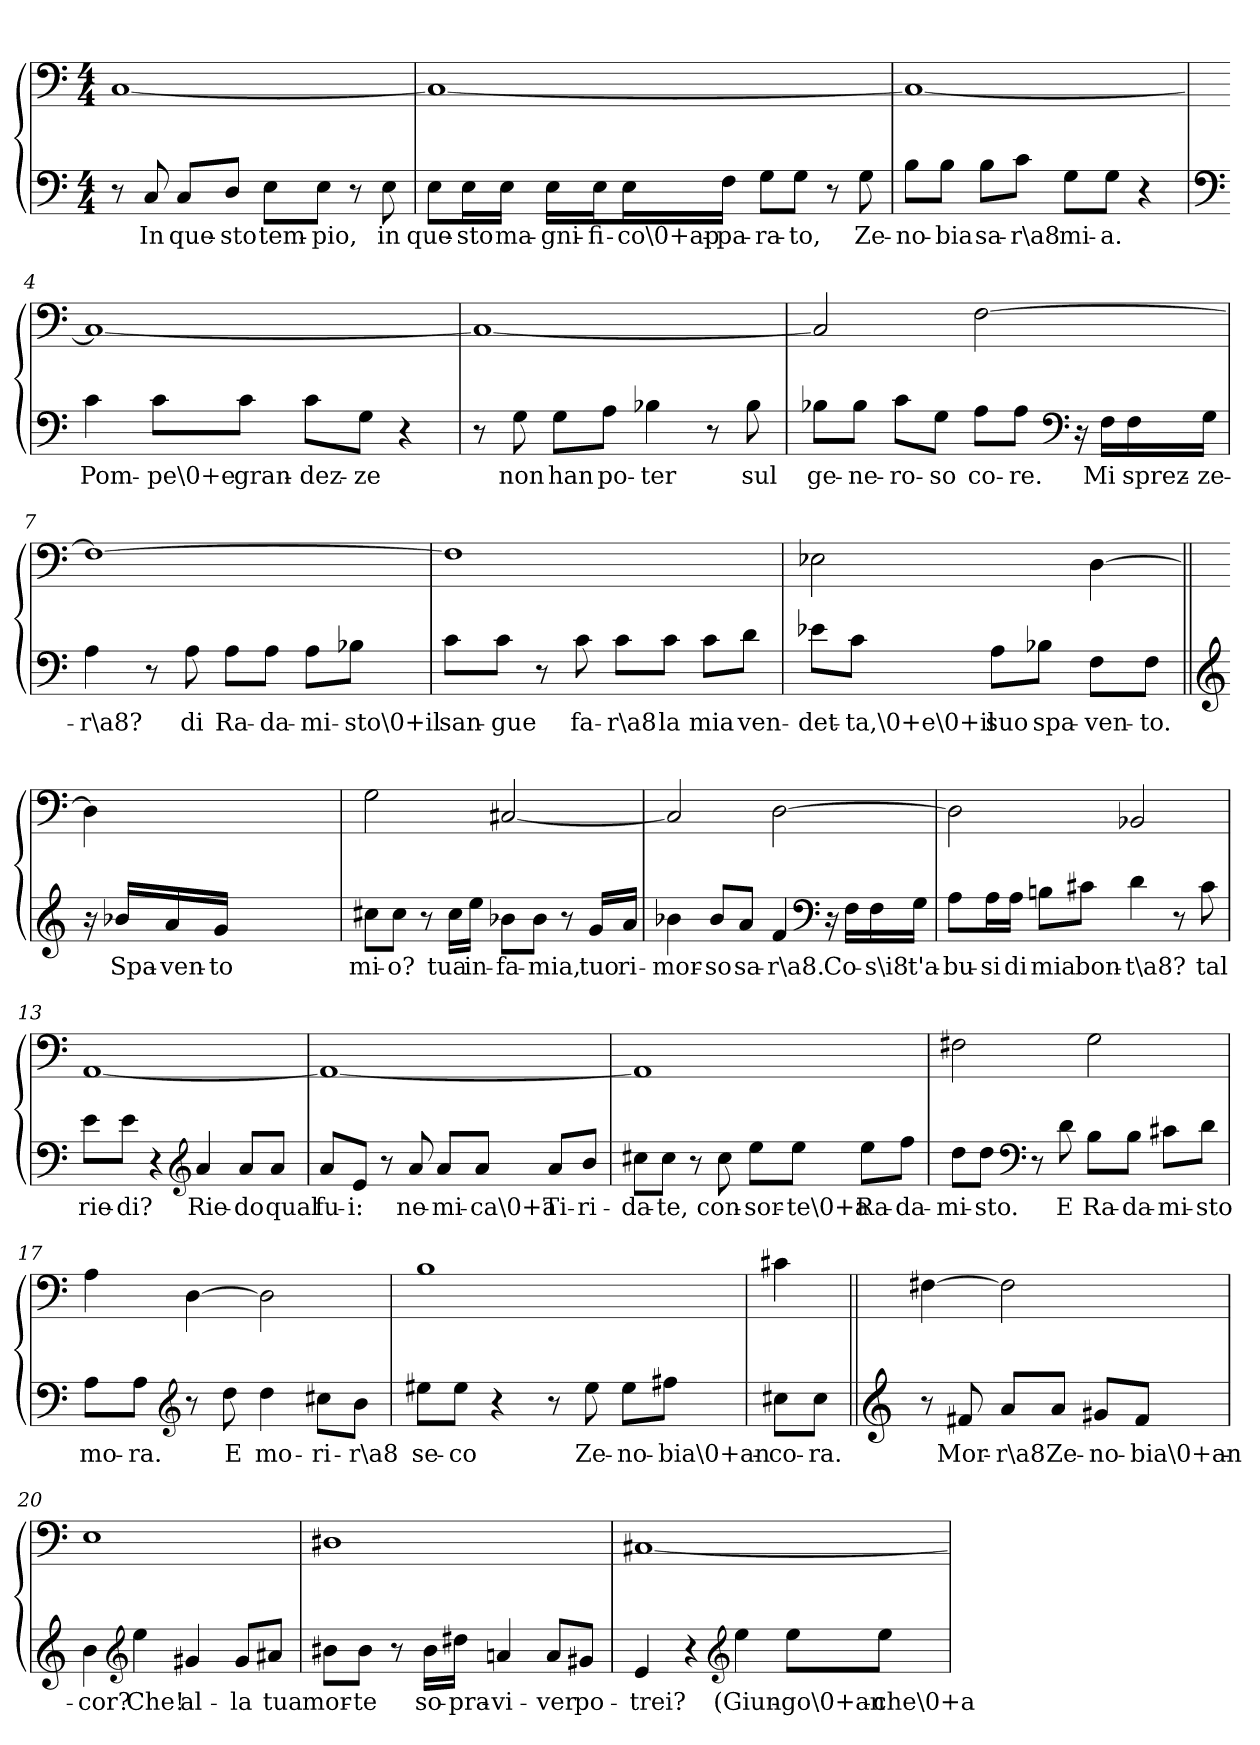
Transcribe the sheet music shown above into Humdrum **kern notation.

**kern	**text	**kern
*part1	*part1	*part1
*staff2	*staff2	*staff1
*clefF4	*	*clefF4
*k[]	*	*k[]
*C:	*	*C:
*M4/4	*	*M4/4
=1	=1	=1
8r	.	[1C/
8C/	In	.
8C/L	que-	.
8D/J	-sto	.
8E\L	tem-	.
8E\J	-pio,	.
8r	.	.
8E\	in	.
=2	=2	=2
8E\L	que-	1C/_
16E\L	-sto	.
16E\JJ	ma-	.
16E\LL	-gni-	.
16E\J	-fi-	.
16E\L	-co\0+ap-	.
16F\JJ	-pa-	.
8G\L	-ra-	.
8G\J	-to,	.
8r	.	.
8G\	Ze-	.
=3	=3	=3
8B\L	-no-	1C/_
8B\J	-bia	.
8B\L	sa-	.
8c\J	-r\a8	.
8G\L	mi-	.
8G\J	-a.	.
4r	.	.
=4	=4	=4
*clefF4	*	*
4c\	Pom-	1C/_
8c\L	-pe\0+e	.
8c\J	gran-	.
8c\L	-dez-	.
8G\J	-ze	.
4r	.	.
=5	=5	=5
8r	.	1C/_
8G\	non	.
8G\L	han	.
8A\J	po-	.
4B-X\	-ter	.
8r	.	.
8B-\	sul	.
=6	=6	=6
8B-X\L	ge-	2C/]
8B-\J	-ne-	.
8c\L	-ro-	.
8G\J	-so	.
8A\L	co-	[2F\
8A\J	-re.	.
*clefF4	*	*
16r	.	.
16F\LL	Mi	.
16F\	sprez-	.
16G\JJ	-ze-	.
=7	=7	=7
4A\	-r\a8?	1F\_
8r	.	.
8A\	di	.
8A\L	Ra-	.
8A\J	-da-	.
8A\L	-mi-	.
8B-X\J	-sto\0+il	.
=8	=8	=8
8c\L	san-	1F\]
8c\J	-gue	.
8r	.	.
8c\	fa-	.
8c\L	-r\a8	.
8c\J	la	.
8c\L	mia	.
8d\J	ven-	.
=9	=9	=9
8e-X\L	-det-	2E-X\
8c\J	-ta,\0+e\0+il	.
8A\L	suo	.
8B-X\J	spa-	.
8F\L	-ven-	[4D\
8F\J	-to.	.
=||	=||	=||
*clefG2	*	*
16r	.	4D\]
16b-X/LL	Spa-	.
16a/	-ven-	.
16g/JJ	-to	.
2ryy	.	2ryy
4ryy	.	4ryy
=10	=10	=10
8cc#X\L	mi-	2G\
8cc#\J	-o?	.
8r	.	.
16cc#\LL	tua	.
16ee\JJ	in-	.
8b-X\L	-fa-	[2C#X/
8b-\J	-mia,	.
8r	.	.
16g/LL	tuo	.
16a/JJ	ri-	.
=11	=11	=11
4b-X\	-mor-	2C#/]
8b-/L	-so	.
8a/J	sa-	.
4f/	-r\a8.	[2D\
*clefF4	*	*
16r	.	.
16F\LL	Co-	.
16F\	-s\i8	.
16G\JJ	t'a-	.
=12	=12	=12
8A\L	-bu-	2D\]
16A\L	-si	.
16A\JJ	di	.
8Bn\L	mia	.
8c#X\J	bon-	.
4d\	-t\a8?	2BB-X/
8r	.	.
8c#\	tal	.
=13	=13	=13
8e\L	rie-	[1AA/
8e\J	-di?	.
4r	.	.
*clefG2	*	*
4a/	Rie-	.
8a/L	-do	.
8a/J	qual	.
=14	=14	=14
8a/L	fu-	1AA/_
8e/J	-i:	.
8r	.	.
8a/	ne-	.
8a/L	-mi-	.
8a/J	-ca\0+a	.
8a/L	Ti-	.
8b/J	-ri-	.
=15	=15	=15
8cc#X\L	-da-	1AA/]
8cc#\J	-te,	.
8r	.	.
8cc#\	con-	.
8ee\L	-sor-	.
8ee\J	-te\0+a	.
8ee\L	Ra-	.
8ff\J	-da-	.
=16	=16	=16
8dd\L	-mi-	2F#X\
8dd\J	-sto.	.
*clefF4	*	*
8r	.	.
8d\	E	.
8B\L	Ra-	2G\
8B\J	-da-	.
8c#X\L	-mi-	.
8d\J	-sto	.
=17	=17	=17
8A\L	mo-	4A\
8A\J	-ra.	.
*clefG2	*	*
8r	.	[4D\
8dd\	E	.
4dd\	mo-	2D\]
8cc#X\L	-ri-	.
8b\J	-r\a8	.
=18	=18	=18
8ee#X\L	se-	1B\
8ee#\J	-co	.
4r	.	.
8r	.	.
8ee#\	Ze-	.
8ee#\L	-no-	.
8ff#X\J	-bia\0+an-	.
=19	=19	=19
8cc#X\L	-co-	4c#X\
8cc#\J	-ra.	.
=||	=||	=||
*clefG2	*	*
8r	.	[4F#X\
8f#X/	Mor-	.
8a/L	-r\a8	2F#\]
8a/J	Ze-	.
8g#X/L	-no-	.
8f#/J	-bia\0+an-	.
4ryy	.	4ryy
=20	=20	=20
4b\	-cor?	1E\
*clefG2	*	*
4ee\	Che!	.
4g#X/	al-	.
8g#/L	-la	.
8a#X/J	tua	.
=21	=21	=21
8b#X\L	mor-	1D#X\
8b#\J	-te	.
8r	.	.
16b#\LL	so-	.
16dd#X\JJ	-pra-	.
4an/	-vi-	.
8a/L	-ver	.
8g#X/J	po-	.
=22	=22	=22
4e/	-trei?	[1C#X/
4r	.	.
*clefG2	*	*
4ee\	(Giun-	.
8ee\L	-go\0+an-	.
8ee\J	-che\0+a	.
=	=	=
*-	*-	*-
